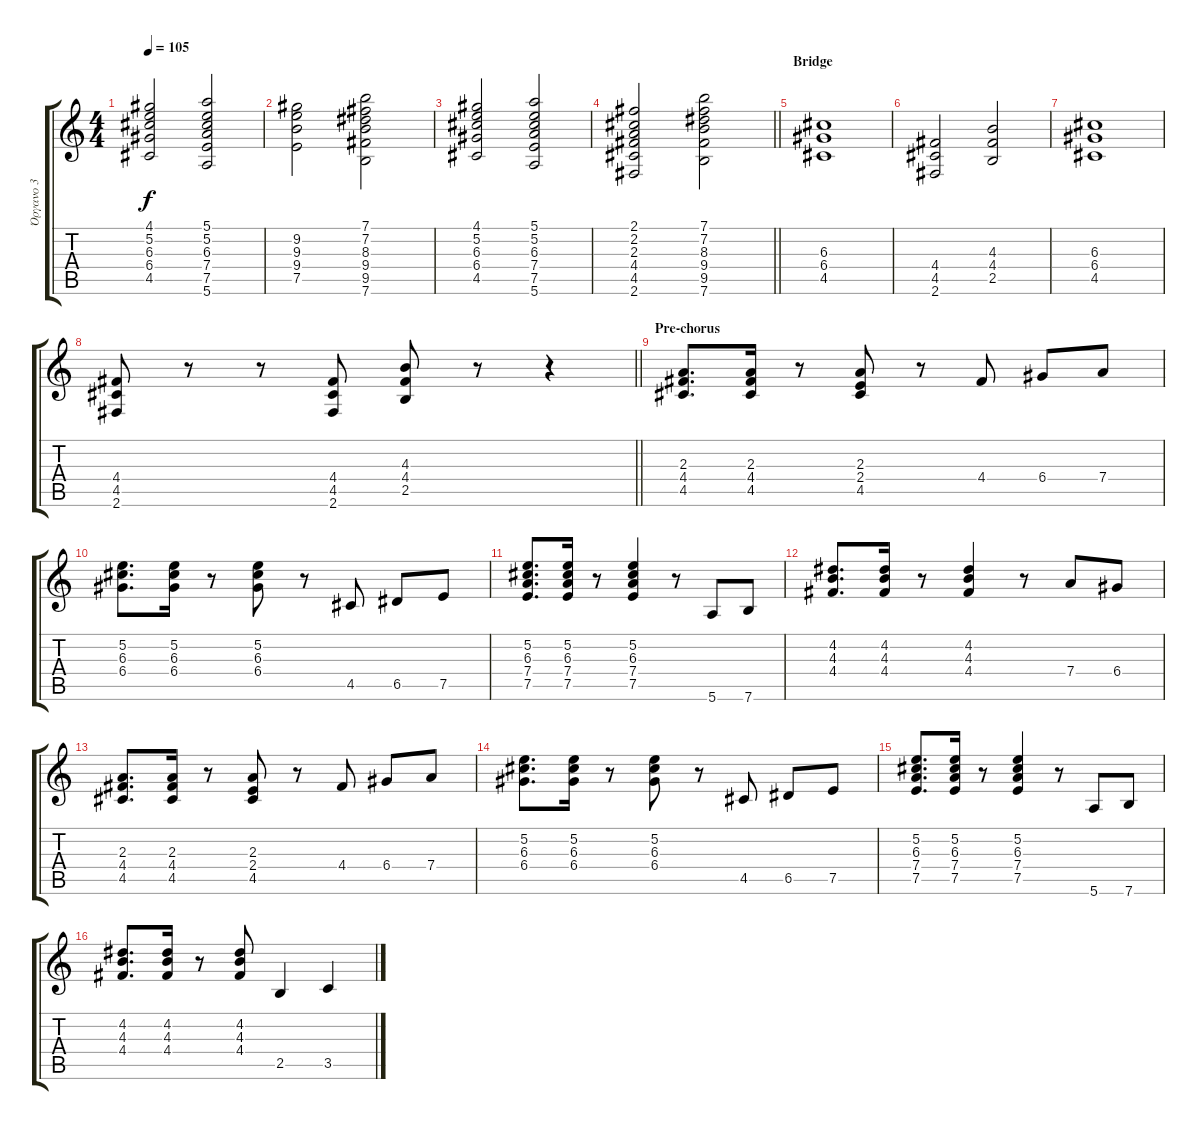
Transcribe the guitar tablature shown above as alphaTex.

\track ("Όργανο 3" "Όργανο 3") {instrument overdrivenguitar}
\staff {score tabs}
\tuning (E4 B3 G3 D3 A2 E2) {hide}
\ts (4 4)
\tempo 105
\clef g2
\ks c
(4.1 5.2 6.3 6.4 4.5).2{dy f} (5.1 5.2 6.3 7.4 7.5 5.6).2 |
(9.2 9.3 9.4 7.5).2 (7.1 7.2 8.3 9.4 9.5 7.6).2 |
(4.1 5.2 6.3 6.4 4.5).2 (5.1 5.2 6.3 7.4 7.5 5.6).2 |
\barLineRight lightlight
(2.1 2.2 2.3 4.4 4.5 2.6).2 (7.1 7.2 8.3 9.4 9.5 7.6).2 |
\section ("" "Bridge")
(6.3 6.4 4.5).1 |
(4.4 4.5 2.6).2 (4.3 4.4 2.5).2 |
(6.3 6.4 4.5).1 |
\barLineRight lightlight
(4.4 4.5 2.6).8 r.8 r.8 (4.4 4.5 2.6).8 (4.3 4.4 2.5).8 r.8 r.4 |
\section ("" "Pre-chorus")
(2.3 4.4 4.5).8{d} (2.3 4.4 4.5).16 r.8 (2.3 2.4 4.5).8 r.8 4.4.8 6.4.8 7.4.8 |
(5.2 6.3 6.4).8{d} (5.2 6.3 6.4).16 r.8 (5.2 6.3 6.4).8 r.8 4.5.8 6.5.8 7.5.8 |
(5.2 6.3 7.4 7.5).8{d} (5.2 6.3 7.4 7.5).16 r.8 (5.2 6.3 7.4 7.5).4 r.8 5.6.8 7.6.8 |
(4.2 4.3 4.4).8{d} (4.2 4.3 4.4).16 r.8 (4.2 4.3 4.4).4 r.8 7.4.8 6.4.8 |
(2.3 4.4 4.5).8{d} (2.3 4.4 4.5).16 r.8 (2.3 2.4 4.5).8 r.8 4.4.8 6.4.8 7.4.8 |
(5.2 6.3 6.4).8{d} (5.2 6.3 6.4).16 r.8 (5.2 6.3 6.4).8 r.8 4.5.8 6.5.8 7.5.8 |
(5.2 6.3 7.4 7.5).8{d} (5.2 6.3 7.4 7.5).16 r.8 (5.2 6.3 7.4 7.5).4 r.8 5.6.8 7.6.8 |
(4.2 4.3 4.4).8{d} (4.2 4.3 4.4).16 r.8 (4.2 4.3 4.4).8 2.5.4 3.5.4
